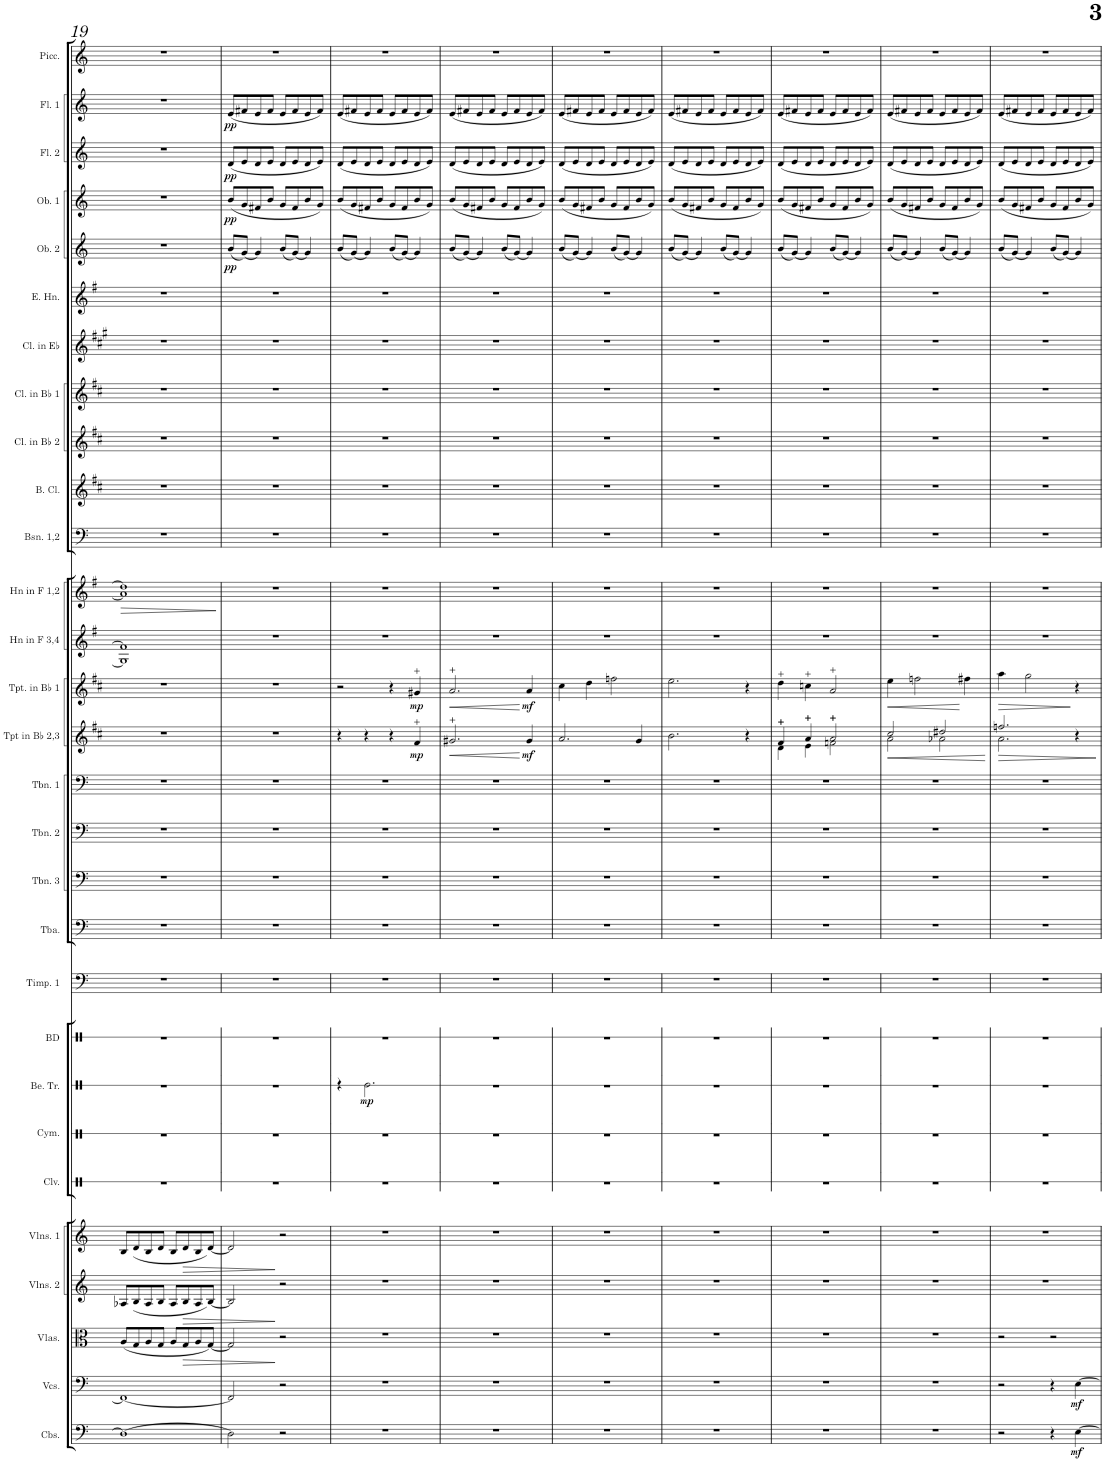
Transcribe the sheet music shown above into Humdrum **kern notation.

**kern	**dynam	**kern	**dynam	**kern	**dynam	**kern	**dynam	**kern	**dynam	**kern	**kern	**kern	**dynam	**kern	**kern	**kern	**kern	**kern	**kern	**kern	**dynam	**kern	**dynam	**kern	**kern	**dynam	**kern	**kern	**kern	**kern	**kern	**kern	**kern	**dynam	**kern	**dynam	**kern	**dynam	**kern	**dynam	**kern
*part29	*part29	*part28	*part28	*part27	*part27	*part26	*part26	*part25	*part25	*part24	*part23	*part22	*part22	*part21	*part20	*part19	*part18	*part17	*part16	*part15	*part15	*part14	*part14	*part13	*part12	*part12	*part11	*part10	*part9	*part8	*part7	*part6	*part5	*part5	*part4	*part4	*part3	*part3	*part2	*part2	*part1
*staff29	*staff29	*staff28	*staff28	*staff27	*staff27	*staff26	*staff26	*staff25	*staff25	*staff24	*staff23	*staff22	*staff22	*staff21	*staff20	*staff19	*staff18	*staff17	*staff16	*staff15	*staff15	*staff14	*staff14	*staff13	*staff12	*staff12	*staff11	*staff10	*staff9	*staff8	*staff7	*staff6	*staff5	*staff5	*staff4	*staff4	*staff3	*staff3	*staff2	*staff2	*staff1
*I"Contrabasses	*	*I"Violoncellos	*	*I"Violas	*	*I"Violins 2	*	*I"Violins 1	*	*I"Claves	*I"Cymbal	*I"Bell Tree	*	*I"Bass Drum	*I"Timpani 1	*I"Tuba	*I"Trombone 3	*I"Trombone 2	*I"Trombone 1	*I"Tpt in Bb 2,3	*	*I"Tpt in Bb 1	*	*I"Hn in F 3,4	*I"Hn in F 1,2	*	*I"Bassoon 1,2	*I"Bass Clarinet	*I"Clarinet in Bb 2	*I"Clarinet in Bb 1	*I"Clarinet in Eb	*I"English Horn	*I"Oboe 2	*	*I"Oboe 1	*	*I"Flute 2	*	*I"Flute 1	*	*I"Piccolo
*I'Cbs.	*	*I'Vcs.	*	*I'Vlas.	*	*I'Vlns. 2	*	*I'Vlns. 1	*	*I'Clv.	*I'Cym.	*I'Be. Tr.	*	*I'BD	*I'Timp. 1	*I'Tba.	*I'Tbn. 3	*I'Tbn. 2	*I'Tbn. 1	*I'Tpt in Bb 2,3	*	*I'Tpt. in Bb 1	*	*I'Hn in F 3,4	*I'Hn in F 1,2	*	*I'Bsn. 1,2	*I'B. Cl.	*I'Cl. in Bb 2	*I'Cl. in Bb 1	*I'Cl. in Eb	*I'E. Hn.	*I'Ob. 2	*	*I'Ob. 1	*	*I'Fl. 2	*	*I'Fl. 1	*	*I'Picc.
!!LO:PB:g=z
*clefF4	*	*clefF4	*	*clefC3	*	*clefG2	*	*clefG2	*	*clefX	*clefX	*clefX	*	*clefX	*clefF4	*clefF4	*clefF4	*clefF4	*clefF4	*clefG2	*	*clefG2	*	*clefG2	*clefG2	*	*clefF4	*clefG2	*clefG2	*clefG2	*clefG2	*clefG2	*clefG2	*	*clefG2	*	*clefG2	*	*clefG2	*	*clefG2
*Trd7c12	*	*	*	*	*	*	*	*	*	*	*	*	*	*	*	*	*	*	*	*Trd1c2	*	*Trd1c2	*	*Trd4c7	*Trd4c7	*	*	*Trd8c14	*Trd1c2	*Trd1c2	*Trd-2c-3	*Trd4c7	*	*	*	*	*	*	*	*	*Trd-7c-12
*k[]	*	*k[]	*	*k[]	*	*k[]	*	*k[]	*	*k[]	*k[]	*k[]	*	*k[]	*k[]	*k[]	*k[]	*k[]	*k[]	*k[f#c#]	*	*k[f#c#]	*	*k[f#]	*k[f#]	*	*k[]	*k[f#c#]	*k[f#c#]	*k[f#c#]	*k[f#c#g#]	*k[f#]	*k[]	*	*k[]	*	*k[]	*	*k[]	*	*k[]
*M4/4	*	*M4/4	*	*M4/4	*	*M4/4	*	*M4/4	*	*M4/4	*M4/4	*M4/4	*	*M4/4	*M4/4	*M4/4	*M4/4	*M4/4	*M4/4	*M4/4	*	*M4/4	*	*M4/4	*M4/4	*	*M4/4	*M4/4	*M4/4	*M4/4	*M4/4	*M4/4	*M4/4	*	*M4/4	*	*M4/4	*	*M4/4	*	*M4/4
=19	=19	=19	=19	=19	=19	=19	=19	=19	=19	=19	=19	=19	=19	=19	=19	=19	=19	=19	=19	=19	=19	=19	=19	=19	=19	=19	=19	=19	=19	=19	=19	=19	=19	=19	=19	=19	=19	=19	=19	=19	=19
*	*	*	*	*	*	*	*	*	*	*	*	*	*	*	*	*	*	*	*	*	*	*	*	*^	*	*	*	*	*	*	*	*	*	*	*	*	*	*	*	*	*
!	!	!	!	!	!	!	!	!	!	!	!	!	!	!	!	!	!	!	!	!	!	!	!	!	!	!	!LO:HP:b	!	!	!	!	!	!	!	!	!	!	!	!	!	!	!
*	*	*	*	*	*	*	*	*	*	*	*	*	*	*	*	*	*	*	*	*	*	*	*	*	*	*^	*	*	*	*	*	*	*	*	*	*	*	*	*	*	*	*
1D_	.	1FF_	.	(8A/L	.	8A-X/L	.	8B/L	.	1r	1r	1r	.	1r	1r	1r	1r	1r	1r	1r	.	1r	.	1f#]	1G]	1dd]	1a]	>	1r	1r	1r	1r	1r	1r	1r	.	1r	.	1r	.	1r	.	1r
.	.	.	.	8G/	.	8B/	.	8d/	.	.	.	.	.	.	.	.	.	.	.	.	.	.	.	.	.	.	.	.	.	.	.	.	.	.	.	.	.	.	.	.	.	.	.
.	.	.	.	8A/	.	8A-/	.	8B/	.	.	.	.	.	.	.	.	.	.	.	.	.	.	.	.	.	.	.	.	.	.	.	.	.	.	.	.	.	.	.	.	.	.	.
.	.	.	.	8G/J	.	8B/J	.	8d/J	.	.	.	.	.	.	.	.	.	.	.	.	.	.	.	.	.	.	.	.	.	.	.	.	.	.	.	.	.	.	.	.	.	.	.
.	.	.	.	8A/L	.	8A-/L	.	8B/L	.	.	.	.	.	.	.	.	.	.	.	.	.	.	.	.	.	.	.	.	.	.	.	.	.	.	.	.	.	.	.	.	.	.	.
!	!	!	!	!	!LO:HP:b	!	!LO:HP:b	!	!LO:HP:b	!	!	!	!	!	!	!	!	!	!	!	!	!	!	!	!	!	!	!	!	!	!	!	!	!	!	!	!	!	!	!	!	!	!
.	.	.	.	8G/	>	(8B/	>	(8d/	>	.	.	.	.	.	.	.	.	.	.	.	.	.	.	.	.	.	.	.	.	.	.	.	.	.	.	.	.	.	.	.	.	.	.
.	.	.	.	8A/	.	8A-/)	.	8B/)	.	.	.	.	.	.	.	.	.	.	.	.	.	.	.	.	.	.	.	.	.	.	.	.	.	.	.	.	.	.	.	.	.	.	.
.	.	.	.	[8G/J)	.	[8B/J	.	[8d/J	.	.	.	.	.	.	.	.	.	.	.	.	.	.	.	.	.	.	.	.	.	.	.	.	.	.	.	.	.	.	.	.	.	.	.
*	*	*	*	*	*	*	*	*	*	*	*	*	*	*	*	*	*	*	*	*	*	*	*	*v	*v	*	*	*	*	*	*	*	*	*	*	*	*	*	*	*	*	*	*
*	*	*	*	*	*	*	*	*	*	*	*	*	*	*	*	*	*	*	*	*	*	*	*	*	*v	*v	*	*	*	*	*	*	*	*	*	*	*	*	*	*	*	*
.	.	.	.	.	.	.	.	.	.	.	.	.	.	.	.	.	.	.	.	.	.	.	.	.	.	]	.	.	.	.	.	.	.	.	.	.	.	.	.	.	.
=20	=20	=20	=20	=20	=20	=20	=20	=20	=20	=20	=20	=20	=20	=20	=20	=20	=20	=20	=20	=20	=20	=20	=20	=20	=20	=20	=20	=20	=20	=20	=20	=20	=20	=20	=20	=20	=20	=20	=20	=20	=20
!	!	!	!	!	!	!	!	!	!	!	!	!	!	!	!	!	!	!	!	!	!	!	!	!	!	!	!	!	!	!	!	!	!	!LO:DY:b	!	!LO:DY:b	!	!LO:DY:b	!	!LO:DY:b	!
2D\]	.	2FF/]	.	2G/]	.	2B/]	.	2d/]	.	1r	1r	1r	.	1r	1r	1r	1r	1r	1r	1r	.	1r	.	1r	1r	.	1r	1r	1r	1r	1r	1r	(8b/L	pp	(8b/L	pp	(8d/L	pp	(8e/L	pp	1r
.	.	.	.	.	.	.	.	.	.	.	.	.	.	.	.	.	.	.	.	.	.	.	.	.	.	.	.	.	.	.	.	.	[8g/J)	.	8g/	.	8e/	.	8f#X/	.	.
.	.	.	.	.	.	.	.	.	.	.	.	.	.	.	.	.	.	.	.	.	.	.	.	.	.	.	.	.	.	.	.	.	4g/]	.	8f#X/	.	8d/	.	8e/	.	.
.	.	.	.	.	.	.	.	.	.	.	.	.	.	.	.	.	.	.	.	.	.	.	.	.	.	.	.	.	.	.	.	.	.	.	8b/J	.	8e/J	.	8f#/J	.	.
2r	.	2r	.	2r	]	2r	]	2r	]	.	.	.	.	.	.	.	.	.	.	.	.	.	.	.	.	.	.	.	.	.	.	.	(8b/L	.	8g/L	.	8d/L	.	8e/L	.	.
.	.	.	.	.	.	.	.	.	.	.	.	.	.	.	.	.	.	.	.	.	.	.	.	.	.	.	.	.	.	.	.	.	[8g/J)	.	8f#/	.	8e/	.	8f#/	.	.
.	.	.	.	.	.	.	.	.	.	.	.	.	.	.	.	.	.	.	.	.	.	.	.	.	.	.	.	.	.	.	.	.	4g/]	.	8b/	.	8d/	.	8e/	.	.
.	.	.	.	.	.	.	.	.	.	.	.	.	.	.	.	.	.	.	.	.	.	.	.	.	.	.	.	.	.	.	.	.	.	.	8g/J)	.	8e/J)	.	8f#/J)	.	.
=21	=21	=21	=21	=21	=21	=21	=21	=21	=21	=21	=21	=21	=21	=21	=21	=21	=21	=21	=21	=21	=21	=21	=21	=21	=21	=21	=21	=21	=21	=21	=21	=21	=21	=21	=21	=21	=21	=21	=21	=21	=21
1r	.	1r	.	1r	.	1r	.	1r	.	1r	1r	4r	.	1r	1r	1r	1r	1r	1r	4r	.	2r	.	1r	1r	.	1r	1r	1r	1r	1r	1r	(8b/L	.	(8b/L	.	(8d/L	.	(8e/L	.	1r
.	.	.	.	.	.	.	.	.	.	.	.	.	.	.	.	.	.	.	.	.	.	.	.	.	.	.	.	.	.	.	.	.	[8g/J)	.	8g/	.	8e/	.	8f#X/	.	.
!	!	!	!	!	!	!	!	!	!	!	!	!	!LO:DY:b	!	!	!	!	!	!	!	!	!	!	!	!	!	!	!	!	!	!	!	!	!	!	!	!	!	!	!	!
.	.	.	.	.	.	.	.	.	.	.	.	2.Re\	mp	.	.	.	.	.	.	4r	.	.	.	.	.	.	.	.	.	.	.	.	4g/]	.	8f#X/	.	8d/	.	8e/	.	.
.	.	.	.	.	.	.	.	.	.	.	.	.	.	.	.	.	.	.	.	.	.	.	.	.	.	.	.	.	.	.	.	.	.	.	8b/J	.	8e/J	.	8f#/J	.	.
.	.	.	.	.	.	.	.	.	.	.	.	.	.	.	.	.	.	.	.	4r	.	4r	.	.	.	.	.	.	.	.	.	.	(8b/L	.	8g/L	.	8d/L	.	8e/L	.	.
.	.	.	.	.	.	.	.	.	.	.	.	.	.	.	.	.	.	.	.	.	.	.	.	.	.	.	.	.	.	.	.	.	[8g/J)	.	8f#/	.	8e/	.	8f#/	.	.
!	!	!	!	!	!	!	!	!	!	!	!	!	!	!	!	!	!	!	!	!	!LO:DY:b	!	!LO:DY:b	!	!	!	!	!	!	!	!	!	!	!	!	!	!	!	!	!	!
.	.	.	.	.	.	.	.	.	.	.	.	.	.	.	.	.	.	.	.	4f#/	mp	4g#X/	mp	.	.	.	.	.	.	.	.	.	4g/]	.	8b/	.	8d/	.	8e/	.	.
.	.	.	.	.	.	.	.	.	.	.	.	.	.	.	.	.	.	.	.	.	.	.	.	.	.	.	.	.	.	.	.	.	.	.	8g/J)	.	8e/J)	.	8f#/J)	.	.
=22	=22	=22	=22	=22	=22	=22	=22	=22	=22	=22	=22	=22	=22	=22	=22	=22	=22	=22	=22	=22	=22	=22	=22	=22	=22	=22	=22	=22	=22	=22	=22	=22	=22	=22	=22	=22	=22	=22	=22	=22	=22
!	!	!	!	!	!	!	!	!	!	!	!	!	!	!	!	!	!	!	!	!	!LO:HP:b	!	!LO:HP:b	!	!	!	!	!	!	!	!	!	!	!	!	!	!	!	!	!	!
1r	.	1r	.	1r	.	1r	.	1r	.	1r	1r	1r	.	1r	1r	1r	1r	1r	1r	2.g#X/	<	2.a/	<	1r	1r	.	1r	1r	1r	1r	1r	1r	(8b/L	.	(8b/L	.	(8d/L	.	(8e/L	.	1r
.	.	.	.	.	.	.	.	.	.	.	.	.	.	.	.	.	.	.	.	.	.	.	.	.	.	.	.	.	.	.	.	.	[8g/J)	.	8g/	.	8e/	.	8f#X/	.	.
.	.	.	.	.	.	.	.	.	.	.	.	.	.	.	.	.	.	.	.	.	.	.	.	.	.	.	.	.	.	.	.	.	4g/]	.	8f#X/	.	8d/	.	8e/	.	.
.	.	.	.	.	.	.	.	.	.	.	.	.	.	.	.	.	.	.	.	.	.	.	.	.	.	.	.	.	.	.	.	.	.	.	8b/J	.	8e/J	.	8f#/J	.	.
.	.	.	.	.	.	.	.	.	.	.	.	.	.	.	.	.	.	.	.	.	.	.	.	.	.	.	.	.	.	.	.	.	(8b/L	.	8g/L	.	8d/L	.	8e/L	.	.
.	.	.	.	.	.	.	.	.	.	.	.	.	.	.	.	.	.	.	.	.	.	.	.	.	.	.	.	.	.	.	.	.	[8g/J)	.	8f#/	.	8e/	.	8f#/	.	.
!	!	!	!	!	!	!	!	!	!	!	!	!	!	!	!	!	!	!	!	!	!LO:DY:n=1:b	!	!LO:DY:n=1:b	!	!	!	!	!	!	!	!	!	!	!	!	!	!	!	!	!	!
.	.	.	.	.	.	.	.	.	.	.	.	.	.	.	.	.	.	.	.	4g#/	[ mf	4a/	[ mf	.	.	.	.	.	.	.	.	.	4g/]	.	8b/	.	8d/	.	8e/	.	.
.	.	.	.	.	.	.	.	.	.	.	.	.	.	.	.	.	.	.	.	.	.	.	.	.	.	.	.	.	.	.	.	.	.	.	8g/J)	.	8e/J)	.	8f#/J)	.	.
=23	=23	=23	=23	=23	=23	=23	=23	=23	=23	=23	=23	=23	=23	=23	=23	=23	=23	=23	=23	=23	=23	=23	=23	=23	=23	=23	=23	=23	=23	=23	=23	=23	=23	=23	=23	=23	=23	=23	=23	=23	=23
1r	.	1r	.	1r	.	1r	.	1r	.	1r	1r	1r	.	1r	1r	1r	1r	1r	1r	2.a/	.	4cc#\	.	1r	1r	.	1r	1r	1r	1r	1r	1r	(8b/L	.	(8b/L	.	(8d/L	.	(8e/L	.	1r
.	.	.	.	.	.	.	.	.	.	.	.	.	.	.	.	.	.	.	.	.	.	.	.	.	.	.	.	.	.	.	.	.	[8g/J)	.	8g/	.	8e/	.	8f#X/	.	.
.	.	.	.	.	.	.	.	.	.	.	.	.	.	.	.	.	.	.	.	.	.	4dd\	.	.	.	.	.	.	.	.	.	.	4g/]	.	8f#X/	.	8d/	.	8e/	.	.
.	.	.	.	.	.	.	.	.	.	.	.	.	.	.	.	.	.	.	.	.	.	.	.	.	.	.	.	.	.	.	.	.	.	.	8b/J	.	8e/J	.	8f#/J	.	.
.	.	.	.	.	.	.	.	.	.	.	.	.	.	.	.	.	.	.	.	.	.	2ffn\	.	.	.	.	.	.	.	.	.	.	(8b/L	.	8g/L	.	8d/L	.	8e/L	.	.
.	.	.	.	.	.	.	.	.	.	.	.	.	.	.	.	.	.	.	.	.	.	.	.	.	.	.	.	.	.	.	.	.	[8g/J)	.	8f#/	.	8e/	.	8f#/	.	.
.	.	.	.	.	.	.	.	.	.	.	.	.	.	.	.	.	.	.	.	4g/	.	.	.	.	.	.	.	.	.	.	.	.	4g/]	.	8b/	.	8d/	.	8e/	.	.
.	.	.	.	.	.	.	.	.	.	.	.	.	.	.	.	.	.	.	.	.	.	.	.	.	.	.	.	.	.	.	.	.	.	.	8g/J)	.	8e/J)	.	8f#/J)	.	.
=24	=24	=24	=24	=24	=24	=24	=24	=24	=24	=24	=24	=24	=24	=24	=24	=24	=24	=24	=24	=24	=24	=24	=24	=24	=24	=24	=24	=24	=24	=24	=24	=24	=24	=24	=24	=24	=24	=24	=24	=24	=24
1r	.	1r	.	1r	.	1r	.	1r	.	1r	1r	1r	.	1r	1r	1r	1r	1r	1r	2.b\	.	2.ee\	.	1r	1r	.	1r	1r	1r	1r	1r	1r	(8b/L	.	(8b/L	.	(8d/L	.	(8e/L	.	1r
.	.	.	.	.	.	.	.	.	.	.	.	.	.	.	.	.	.	.	.	.	.	.	.	.	.	.	.	.	.	.	.	.	[8g/J)	.	8g/	.	8e/	.	8f#X/	.	.
.	.	.	.	.	.	.	.	.	.	.	.	.	.	.	.	.	.	.	.	.	.	.	.	.	.	.	.	.	.	.	.	.	4g/]	.	8f#X/	.	8d/	.	8e/	.	.
.	.	.	.	.	.	.	.	.	.	.	.	.	.	.	.	.	.	.	.	.	.	.	.	.	.	.	.	.	.	.	.	.	.	.	8b/J	.	8e/J	.	8f#/J	.	.
.	.	.	.	.	.	.	.	.	.	.	.	.	.	.	.	.	.	.	.	.	.	.	.	.	.	.	.	.	.	.	.	.	(8b/L	.	8g/L	.	8d/L	.	8e/L	.	.
.	.	.	.	.	.	.	.	.	.	.	.	.	.	.	.	.	.	.	.	.	.	.	.	.	.	.	.	.	.	.	.	.	[8g/J)	.	8f#/	.	8e/	.	8f#/	.	.
.	.	.	.	.	.	.	.	.	.	.	.	.	.	.	.	.	.	.	.	4r	.	4r	.	.	.	.	.	.	.	.	.	.	4g/]	.	8b/	.	8d/	.	8e/	.	.
.	.	.	.	.	.	.	.	.	.	.	.	.	.	.	.	.	.	.	.	.	.	.	.	.	.	.	.	.	.	.	.	.	.	.	8g/J)	.	8e/J)	.	8f#/J)	.	.
=25	=25	=25	=25	=25	=25	=25	=25	=25	=25	=25	=25	=25	=25	=25	=25	=25	=25	=25	=25	=25	=25	=25	=25	=25	=25	=25	=25	=25	=25	=25	=25	=25	=25	=25	=25	=25	=25	=25	=25	=25	=25
*	*	*	*	*	*	*	*	*	*	*	*	*	*	*	*	*	*	*	*	*^	*	*	*	*	*	*	*	*	*	*	*	*	*	*	*	*	*	*	*	*	*
1r	.	1r	.	1r	.	1r	.	1r	.	1r	1r	1r	.	1r	1r	1r	1r	1r	1r	4f#/	4d\	.	4dd\	.	1r	1r	.	1r	1r	1r	1r	1r	1r	(8b/L	.	(8b/L	.	(8d/L	.	(8e/L	.	1r
.	.	.	.	.	.	.	.	.	.	.	.	.	.	.	.	.	.	.	.	.	.	.	.	.	.	.	.	.	.	.	.	.	.	[8g/J)	.	8g/	.	8e/	.	8f#X/	.	.
.	.	.	.	.	.	.	.	.	.	.	.	.	.	.	.	.	.	.	.	4a/	4e\	.	4ccn\	.	.	.	.	.	.	.	.	.	.	4g/]	.	8f#X/	.	8d/	.	8e/	.	.
.	.	.	.	.	.	.	.	.	.	.	.	.	.	.	.	.	.	.	.	.	.	.	.	.	.	.	.	.	.	.	.	.	.	.	.	8b/J	.	8e/J	.	8f#/J	.	.
.	.	.	.	.	.	.	.	.	.	.	.	.	.	.	.	.	.	.	.	2a/	2fn\	.	2a/	.	.	.	.	.	.	.	.	.	.	(8b/L	.	8g/L	.	8d/L	.	8e/L	.	.
.	.	.	.	.	.	.	.	.	.	.	.	.	.	.	.	.	.	.	.	.	.	.	.	.	.	.	.	.	.	.	.	.	.	[8g/J)	.	8f#/	.	8e/	.	8f#/	.	.
.	.	.	.	.	.	.	.	.	.	.	.	.	.	.	.	.	.	.	.	.	.	.	.	.	.	.	.	.	.	.	.	.	.	4g/]	.	8b/	.	8d/	.	8e/	.	.
.	.	.	.	.	.	.	.	.	.	.	.	.	.	.	.	.	.	.	.	.	.	.	.	.	.	.	.	.	.	.	.	.	.	.	.	8g/J)	.	8e/J)	.	8f#/J)	.	.
=26	=26	=26	=26	=26	=26	=26	=26	=26	=26	=26	=26	=26	=26	=26	=26	=26	=26	=26	=26	=26	=26	=26	=26	=26	=26	=26	=26	=26	=26	=26	=26	=26	=26	=26	=26	=26	=26	=26	=26	=26	=26	=26
!	!	!	!	!	!	!	!	!	!	!	!	!	!	!	!	!	!	!	!	!	!	!LO:HP:b	!	!LO:HP:b	!	!	!	!	!	!	!	!	!	!	!	!	!	!	!	!	!	!
1r	.	1r	.	1r	.	1r	.	1r	.	1r	1r	1r	.	1r	1r	1r	1r	1r	1r	2cc#/	2a\	<	4ee\	<	1r	1r	.	1r	1r	1r	1r	1r	1r	(8b/L	.	(8b/L	.	(8d/L	.	(8e/L	.	1r
.	.	.	.	.	.	.	.	.	.	.	.	.	.	.	.	.	.	.	.	.	.	.	.	.	.	.	.	.	.	.	.	.	.	[8g/J)	.	8g/	.	8e/	.	8f#X/	.	.
.	.	.	.	.	.	.	.	.	.	.	.	.	.	.	.	.	.	.	.	.	.	.	2ffn\	.	.	.	.	.	.	.	.	.	.	4g/]	.	8f#X/	.	8d/	.	8e/	.	.
.	.	.	.	.	.	.	.	.	.	.	.	.	.	.	.	.	.	.	.	.	.	.	.	.	.	.	.	.	.	.	.	.	.	.	.	8b/J	.	8e/J	.	8f#/J	.	.
.	.	.	.	.	.	.	.	.	.	.	.	.	.	.	.	.	.	.	.	2dd#X/	2a-X\	.	.	.	.	.	.	.	.	.	.	.	.	(8b/L	.	8g/L	.	8d/L	.	8e/L	.	.
.	.	.	.	.	.	.	.	.	.	.	.	.	.	.	.	.	.	.	.	.	.	.	.	.	.	.	.	.	.	.	.	.	.	[8g/J)	.	8f#/	.	8e/	.	8f#/	.	.
.	.	.	.	.	.	.	.	.	.	.	.	.	.	.	.	.	.	.	.	.	.	.	4ff#X\	[	.	.	.	.	.	.	.	.	.	4g/]	.	8b/	.	8d/	.	8e/	.	.
.	.	.	.	.	.	.	.	.	.	.	.	.	.	.	.	.	.	.	.	.	.	.	.	.	.	.	.	.	.	.	.	.	.	.	.	8g/J)	.	8e/J)	.	8f#/J)	.	.
*	*	*	*	*	*	*	*	*	*	*	*	*	*	*	*	*	*	*	*	*v	*v	*	*	*	*	*	*	*	*	*	*	*	*	*	*	*	*	*	*	*	*	*
.	.	.	.	.	.	.	.	.	.	.	.	.	.	.	.	.	.	.	.	.	[	.	.	.	.	.	.	.	.	.	.	.	.	.	.	.	.	.	.	.	.
=27	=27	=27	=27	=27	=27	=27	=27	=27	=27	=27	=27	=27	=27	=27	=27	=27	=27	=27	=27	=27	=27	=27	=27	=27	=27	=27	=27	=27	=27	=27	=27	=27	=27	=27	=27	=27	=27	=27	=27	=27	=27
!	!	!	!	!	!	!	!	!	!	!	!	!	!	!	!	!	!	!	!	!	!LO:HP:b	!	!LO:HP:b	!	!	!	!	!	!	!	!	!	!	!	!	!	!	!	!	!	!
*	*	*	*	*	*	*	*	*	*	*	*	*	*	*	*	*	*	*	*	*^	*	*	*	*	*	*	*	*	*	*	*	*	*	*	*	*	*	*	*	*	*
2r	.	2r	.	2r	.	1r	.	1r	.	1r	1r	1r	.	1r	1r	1r	1r	1r	1r	2.ffn/	2.a\	>	4aa\	>	1r	1r	.	1r	1r	1r	1r	1r	1r	(8b/L	.	(8b/L	.	(8d/L	.	(8e/L	.	1r
.	.	.	.	.	.	.	.	.	.	.	.	.	.	.	.	.	.	.	.	.	.	.	.	.	.	.	.	.	.	.	.	.	.	[8g/J)	.	8g/	.	8e/	.	8f#X/	.	.
.	.	.	.	.	.	.	.	.	.	.	.	.	.	.	.	.	.	.	.	.	.	.	2gg\	.	.	.	.	.	.	.	.	.	.	4g/]	.	8f#X/	.	8d/	.	8e/	.	.
.	.	.	.	.	.	.	.	.	.	.	.	.	.	.	.	.	.	.	.	.	.	.	.	.	.	.	.	.	.	.	.	.	.	.	.	8b/J	.	8e/J	.	8f#/J	.	.
4r	.	4r	.	2r	.	.	.	.	.	.	.	.	.	.	.	.	.	.	.	.	.	.	.	.	.	.	.	.	.	.	.	.	.	(8b/L	.	8g/L	.	8d/L	.	8e/L	.	.
.	.	.	.	.	.	.	.	.	.	.	.	.	.	.	.	.	.	.	.	.	.	.	.	.	.	.	.	.	.	.	.	.	.	[8g/J)	.	8f#/	.	8e/	.	8f#/	.	.
!	!LO:DY:b	!	!LO:DY:b	!	!	!	!	!	!	!	!	!	!	!	!	!	!	!	!	!	!	!	!	!	!	!	!	!	!	!	!	!	!	!	!	!	!	!	!	!	!	!
[4E\	mf	[4E\	mf	.	.	.	.	.	.	.	.	.	.	.	.	.	.	.	.	4r	4ryy	.	4r	]	.	.	.	.	.	.	.	.	.	4g/]	.	8b/	.	8d/	.	8e/	.	.
.	.	.	.	.	.	.	.	.	.	.	.	.	.	.	.	.	.	.	.	.	.	.	.	.	.	.	.	.	.	.	.	.	.	.	.	8g/J)	.	8e/J)	.	8f#/J)	.	.
*	*	*	*	*	*	*	*	*	*	*	*	*	*	*	*	*	*	*	*	*v	*v	*	*	*	*	*	*	*	*	*	*	*	*	*	*	*	*	*	*	*	*	*
.	.	.	.	.	.	.	.	.	.	.	.	.	.	.	.	.	.	.	.	.	]	.	.	.	.	.	.	.	.	.	.	.	.	.	.	.	.	.	.	.	.
=	=	=	=	=	=	=	=	=	=	=	=	=	=	=	=	=	=	=	=	=	=	=	=	=	=	=	=	=	=	=	=	=	=	=	=	=	=	=	=	=	=
*-	*-	*-	*-	*-	*-	*-	*-	*-	*-	*-	*-	*-	*-	*-	*-	*-	*-	*-	*-	*-	*-	*-	*-	*-	*-	*-	*-	*-	*-	*-	*-	*-	*-	*-	*-	*-	*-	*-	*-	*-	*-
